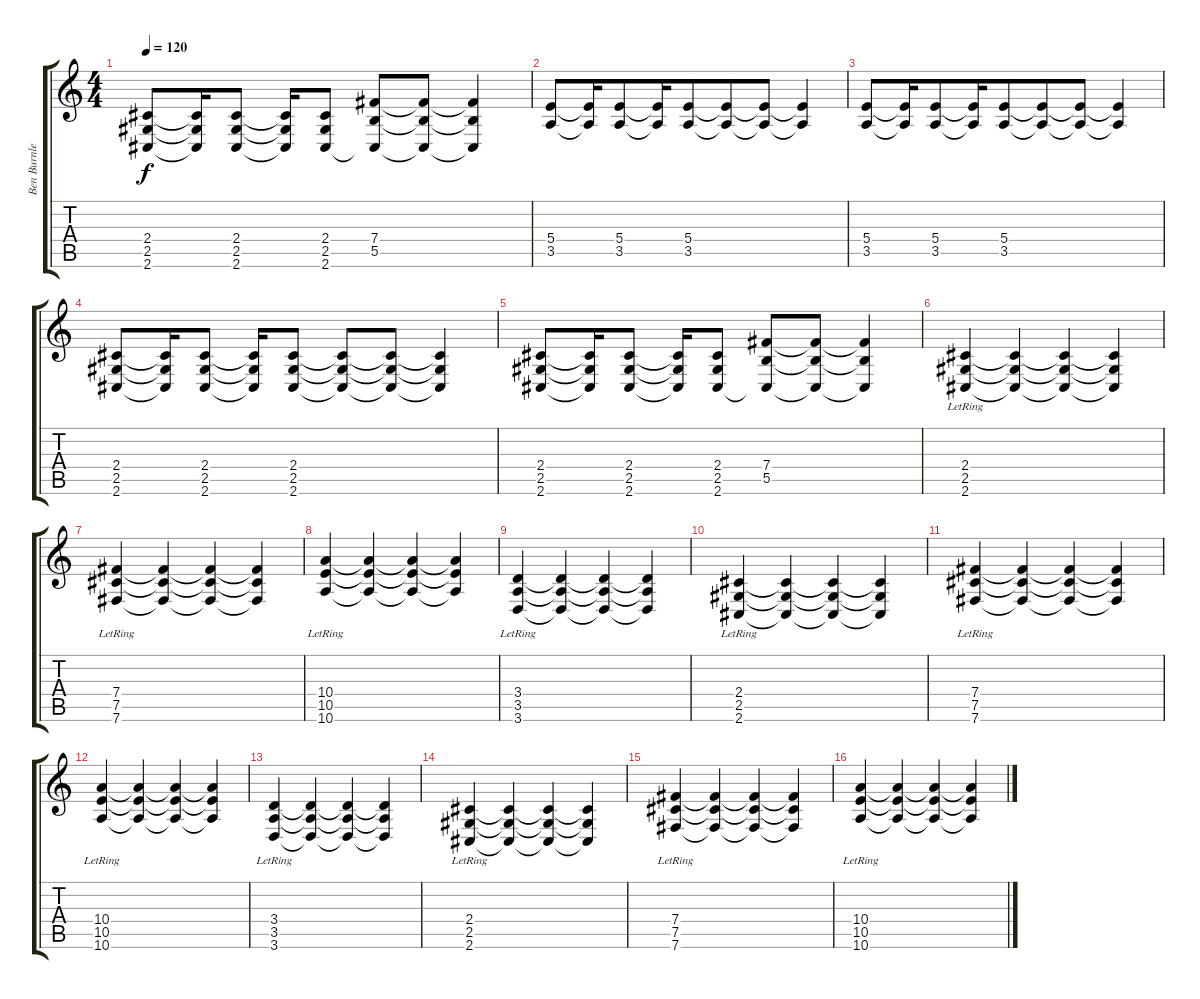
\track ("Ben Burnley (Guitar 1)" "Ben Burnle") {instrument distortionguitar}
\staff {score tabs}
\tuning (Db4 Ab3 E3 B2 Gb2 B1) {hide}
\ts (4 4)
\tempo 120
\clef g2
\ks c
(2.4 2.5 2.6).8{dy f} (2.4{t} 2.5{t} 2.6{t}).16 (2.4 2.5 2.6).8 (2.4{t} 2.5{t} 2.6{t}).16 (2.4 2.5 2.6).8 (7.4 5.5 2.6{t}).8 (7.4{t} 5.5{t} 2.6{t}).8 (7.4{t} 5.5{t} 2.6{t}).4 |
(5.4 3.5).8 (5.4{t} 3.5{t}).16 (5.4 3.5).8{beam merge} (5.4{t} 3.5{t}).16 (5.4 3.5).8{beam merge} (5.4{t} 3.5{t}).8 (5.4{t} 3.5{t}).8 (5.4{t} 3.5{t}).4 |
(5.4 3.5).8 (5.4{t} 3.5{t}).16 (5.4 3.5).8{beam merge} (5.4{t} 3.5{t}).16 (5.4 3.5).8{beam merge} (5.4{t} 3.5{t}).8 (5.4{t} 3.5{t}).8 (5.4{t} 3.5{t}).4 |
(2.4 2.5 2.6).8 (2.4{t} 2.5{t} 2.6{t}).16 (2.4 2.5 2.6).8 (2.4{t} 2.5{t} 2.6{t}).16 (2.4 2.5 2.6).8 (2.4{t} 2.5{t} 2.6{t}).8 (2.4{t} 2.5{t} 2.6{t}).8 (2.4{t} 2.5{t} 2.6{t}).4 |
(2.4 2.5 2.6).8 (2.4{t} 2.5{t} 2.6{t}).16 (2.4 2.5 2.6).8 (2.4{t} 2.5{t} 2.6{t}).16 (2.4 2.5 2.6).8 (7.4 5.5 2.6{t}).8 (7.4{t} 5.5{t} 2.6{t}).8 (7.4{t} 5.5{t} 2.6{t}).4 |
(2.4{lr} 2.5{lr} 2.6{lr}).4 (2.4{t} 2.5{t} 2.6{t}).4 (2.4{t} 2.5{t} 2.6{t}).4 (2.4{t} 2.5{t} 2.6{t}).4 |
(7.4{lr} 7.5 7.6).4 (7.4{t} 7.5{t} 7.6{t}).4 (7.4{t} 7.5{t} 7.6{t}).4 (7.4{t} 7.5{t} 7.6{t}).4 |
(10.4{lr} 10.5 10.6).4 (10.4{t} 10.5{t} 10.6{t}).4 (10.4{t} 10.5{t} 10.6{t}).4 (10.4{t} 10.5{t} 10.6{t}).4 |
(3.4{lr} 3.5 3.6).4 (3.4{t} 3.5{t} 3.6{t}).4 (3.4{t} 3.5{t} 3.6{t}).4 (3.4{t} 3.5{t} 3.6{t}).4 |
(2.4{lr} 2.5{lr} 2.6{lr}).4 (2.4{t} 2.5{t} 2.6{t}).4 (2.4{t} 2.5{t} 2.6{t}).4 (2.4{t} 2.5{t} 2.6{t}).4 |
(7.4{lr} 7.5 7.6).4 (7.4{t} 7.5{t} 7.6{t}).4 (7.4{t} 7.5{t} 7.6{t}).4 (7.4{t} 7.5{t} 7.6{t}).4 |
(10.4{lr} 10.5 10.6).4 (10.4{t} 10.5{t} 10.6{t}).4 (10.4{t} 10.5{t} 10.6{t}).4 (10.4{t} 10.5{t} 10.6{t}).4 |
(3.4{lr} 3.5 3.6).4 (3.4{t} 3.5{t} 3.6{t}).4 (3.4{t} 3.5{t} 3.6{t}).4 (3.4{t} 3.5{t} 3.6{t}).4 |
(2.4{lr} 2.5{lr} 2.6{lr}).4 (2.4{t} 2.5{t} 2.6{t}).4 (2.4{t} 2.5{t} 2.6{t}).4 (2.4{t} 2.5{t} 2.6{t}).4 |
(7.4{lr} 7.5 7.6).4 (7.4{t} 7.5{t} 7.6{t}).4 (7.4{t} 7.5{t} 7.6{t}).4 (7.4{t} 7.5{t} 7.6{t}).4 |
(10.4{lr} 10.5 10.6).4 (10.4{t} 10.5{t} 10.6{t}).4 (10.4{t} 10.5{t} 10.6{t}).4 (10.4{t} 10.5{t} 10.6{t}).4
